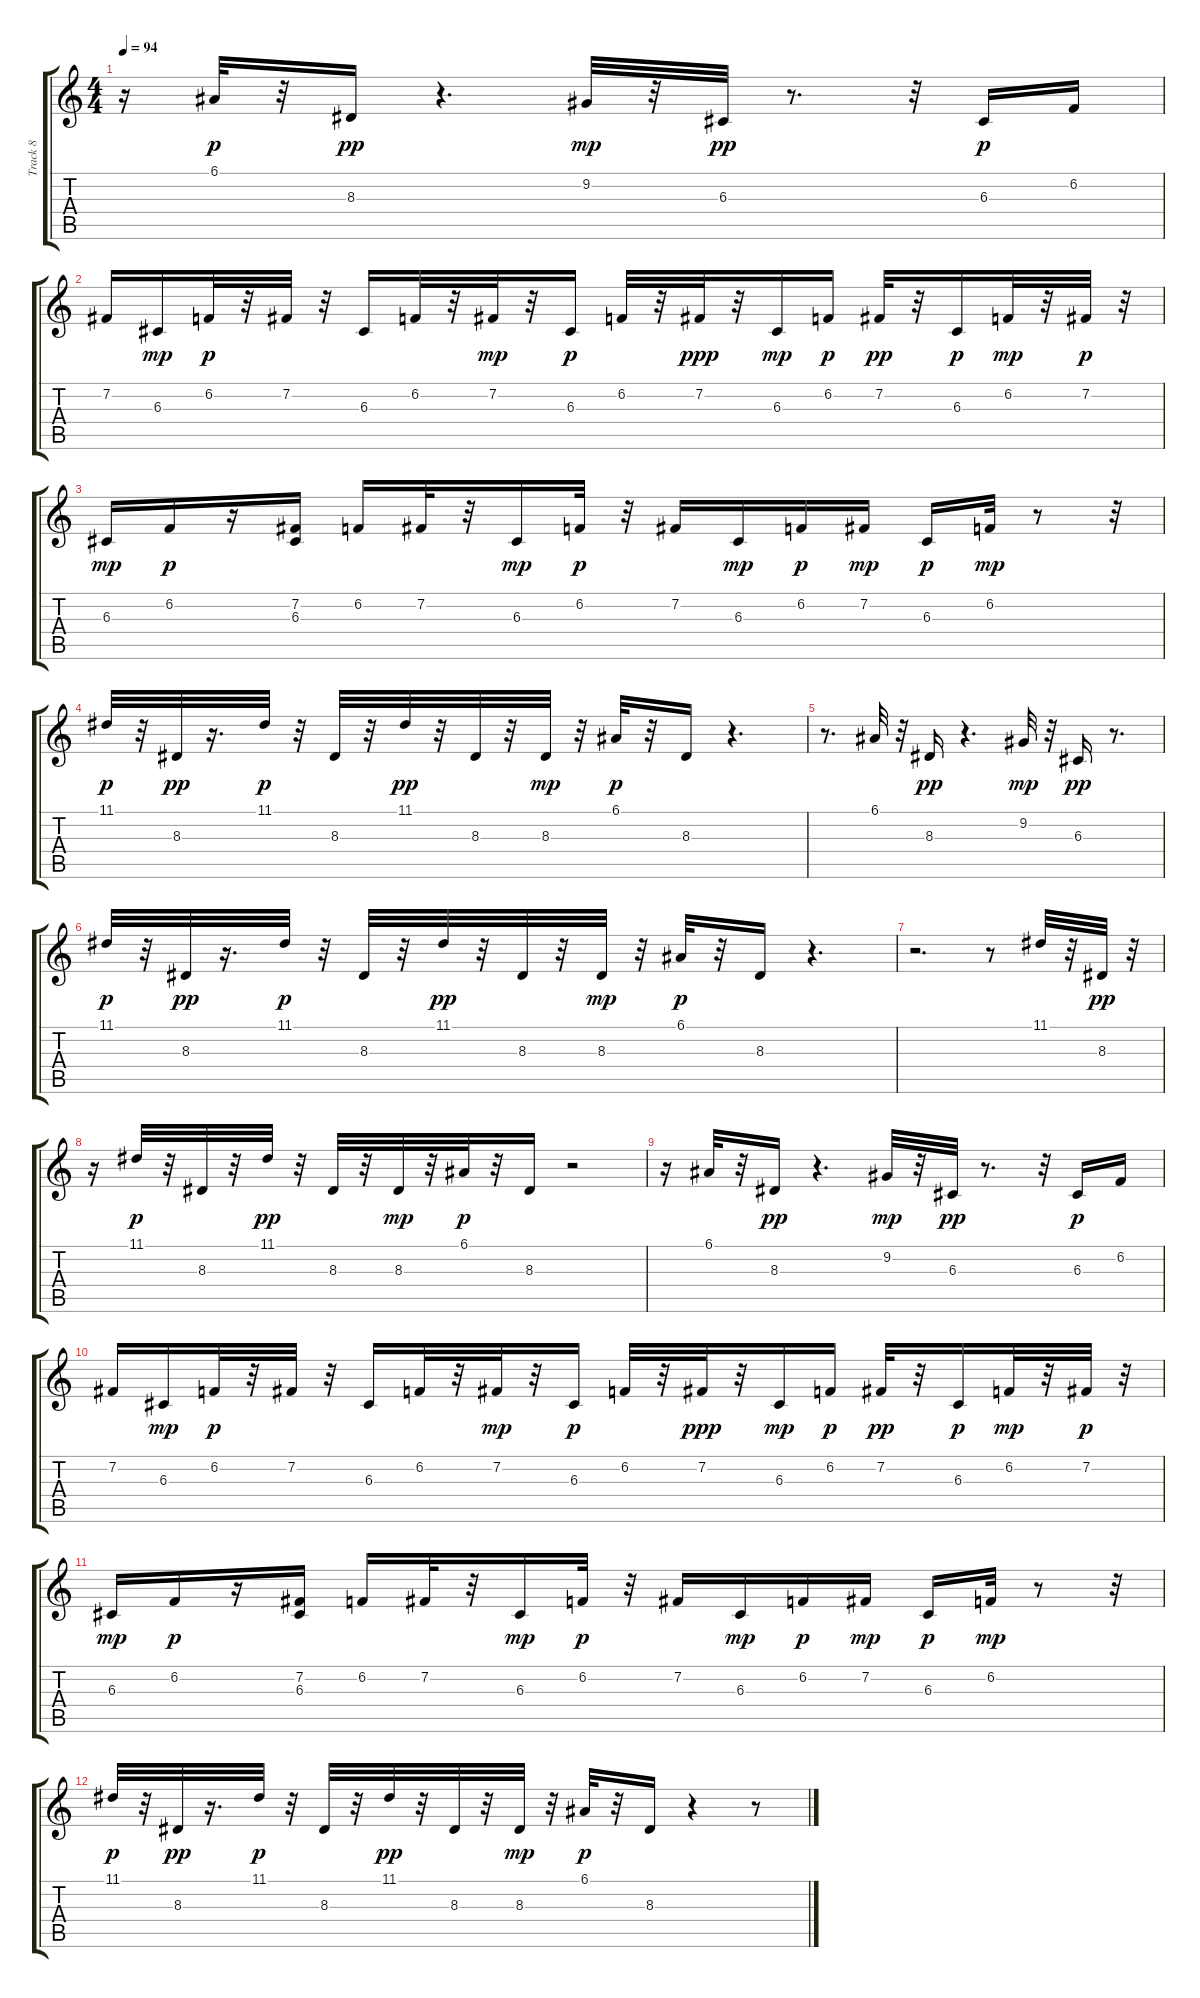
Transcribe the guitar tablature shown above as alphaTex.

\track ("Track 8" "Track 8") {instrument orchestralharp}
\staff {score tabs}
\tuning (E4 B3 G3 D3 A2 E2) {hide}
\ts (4 4)
\tempo 94
\clef g2
\ks c
r.16{dy p} 6.1.32 r.32 8.3.16{dy pp} r.4{d} 9.2.32{dy mp} r.32 6.3.32{dy pp} r.8{d} r.32 6.3.16{dy p} 6.2.16 |
7.2.16 6.3.16{dy mp} 6.2.32{dy p} r.32 7.2.32 r.32 6.3.16 6.2.32 r.32 7.2.32{dy mp} r.32 6.3.16{dy p} 6.2.32 r.32 7.2.32{dy ppp} r.32 6.3.16{dy mp} 6.2.16{dy p} 7.2.32{dy pp} r.32 6.3.16{dy p} 6.2.32{dy mp} r.32 7.2.32{dy p} r.32 |
6.3.16{dy mp} 6.2.16{dy p} r.16 (7.2 6.3).16 6.2.16 7.2.32 r.32 6.3.16{dy mp} 6.2.32{dy p} r.32 7.2.16 6.3.16{dy mp} 6.2.16{dy p} 7.2.16{dy mp} 6.3.16{dy p} 6.2.32{dy mp} r.8 r.32 |
11.1.32{dy p} r.32 8.3.32{dy pp} r.16{d} 11.1.32{dy p} r.32 8.3.32 r.32 11.1.32{dy pp} r.32 8.3.32 r.32 8.3.32{dy mp} r.32 6.1.32{dy p} r.32 8.3.16 r.4{d} |
r.8{d} 6.1.32 r.32 8.3.16{dy pp} r.4{d} 9.2.32{dy mp} r.32 6.3.16{dy pp} r.8{d} |
11.1.32{dy p} r.32 8.3.32{dy pp} r.16{d} 11.1.32{dy p} r.32 8.3.32 r.32 11.1.32{dy pp} r.32 8.3.32 r.32 8.3.32{dy mp} r.32 6.1.32{dy p} r.32 8.3.16 r.4{d} |
r.2{d} r.8 11.1.32 r.32 8.3.32{dy pp} r.32 |
r.16 11.1.32{dy p} r.32 8.3.32 r.32 11.1.32{dy pp} r.32 8.3.32 r.32 8.3.32{dy mp} r.32 6.1.32{dy p} r.32 8.3.16 r.2 |
r.16 6.1.32 r.32 8.3.16{dy pp} r.4{d} 9.2.32{dy mp} r.32 6.3.32{dy pp} r.8{d} r.32 6.3.16{dy p} 6.2.16 |
7.2.16 6.3.16{dy mp} 6.2.32{dy p} r.32 7.2.32 r.32 6.3.16 6.2.32 r.32 7.2.32{dy mp} r.32 6.3.16{dy p} 6.2.32 r.32 7.2.32{dy ppp} r.32 6.3.16{dy mp} 6.2.16{dy p} 7.2.32{dy pp} r.32 6.3.16{dy p} 6.2.32{dy mp} r.32 7.2.32{dy p} r.32 |
6.3.16{dy mp} 6.2.16{dy p} r.16 (7.2 6.3).16 6.2.16 7.2.32 r.32 6.3.16{dy mp} 6.2.32{dy p} r.32 7.2.16 6.3.16{dy mp} 6.2.16{dy p} 7.2.16{dy mp} 6.3.16{dy p} 6.2.32{dy mp} r.8 r.32 |
11.1.32{dy p} r.32 8.3.32{dy pp} r.16{d} 11.1.32{dy p} r.32 8.3.32 r.32 11.1.32{dy pp} r.32 8.3.32 r.32 8.3.32{dy mp} r.32 6.1.32{dy p} r.32 8.3.16 r.4 r.8
